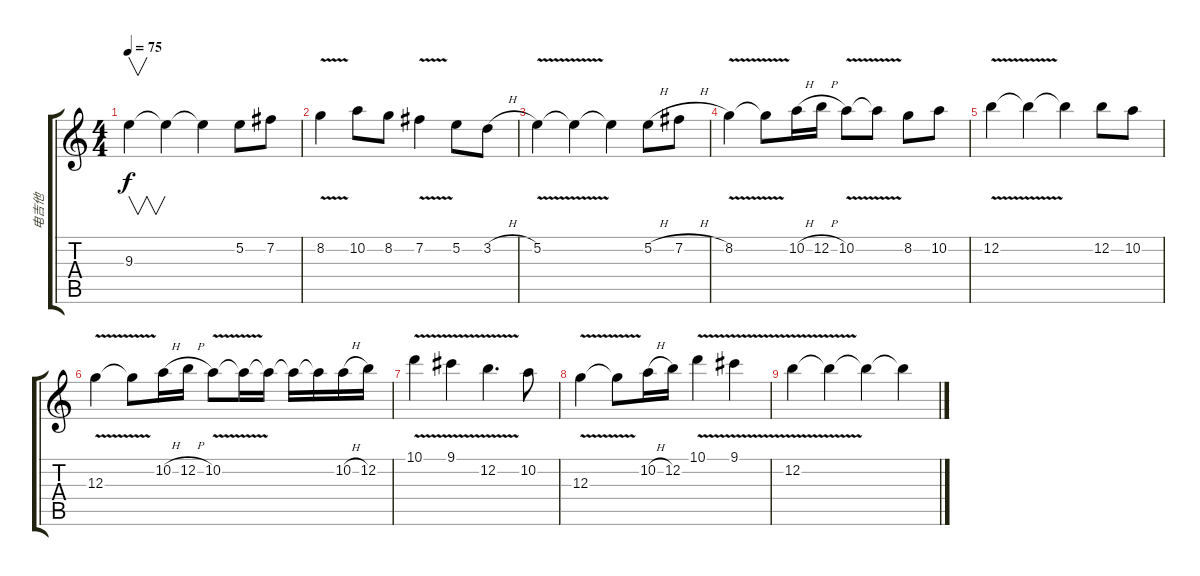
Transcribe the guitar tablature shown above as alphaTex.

\track ("电吉他" "电吉他") {instrument distortionguitar}
\staff {score tabs}
\tuning (E4 B3 G3 D3 A2 E2) {hide}
\ts (4 4)
\tempo 75
\clef g2
\ks c
9.3.4{v dy f} 9.3{t}.4 9.3{t}.4 5.2.8 7.2.8 |
8.2{v}.4 10.2.8 8.2.8 7.2{v}.4 5.2.8 3.2{h}.8 |
5.2{v}.4 5.2{t}.4 5.2{t}.4 5.2{h}.8 7.2{h}.8 |
8.2{v}.4 8.2{t}.8 10.2{h}.16 12.2{h}.16 10.2{v}.8 10.2{t}.8 8.2.8 10.2.8 |
12.2{v}.4 12.2{t}.4 12.2{t}.4 12.2.8 10.2.8 |
12.3{v}.4 12.3{t}.8 10.2{h}.16 12.2{h}.16 10.2{v}.8 10.2{t}.16 10.2{t}.16 10.2{t}.16 10.2{t}.16 10.2{h}.16 12.2.16 |
10.1{v}.4 9.1{v}.4 12.2{v}.4{d} 10.2.8 |
12.3{v}.4 12.3{t}.8 10.2{h}.16 12.2.16 10.1{v}.4 9.1{v}.4 |
12.2{v}.4 12.2{t}.4 12.2{t}.4 12.2{t}.4
